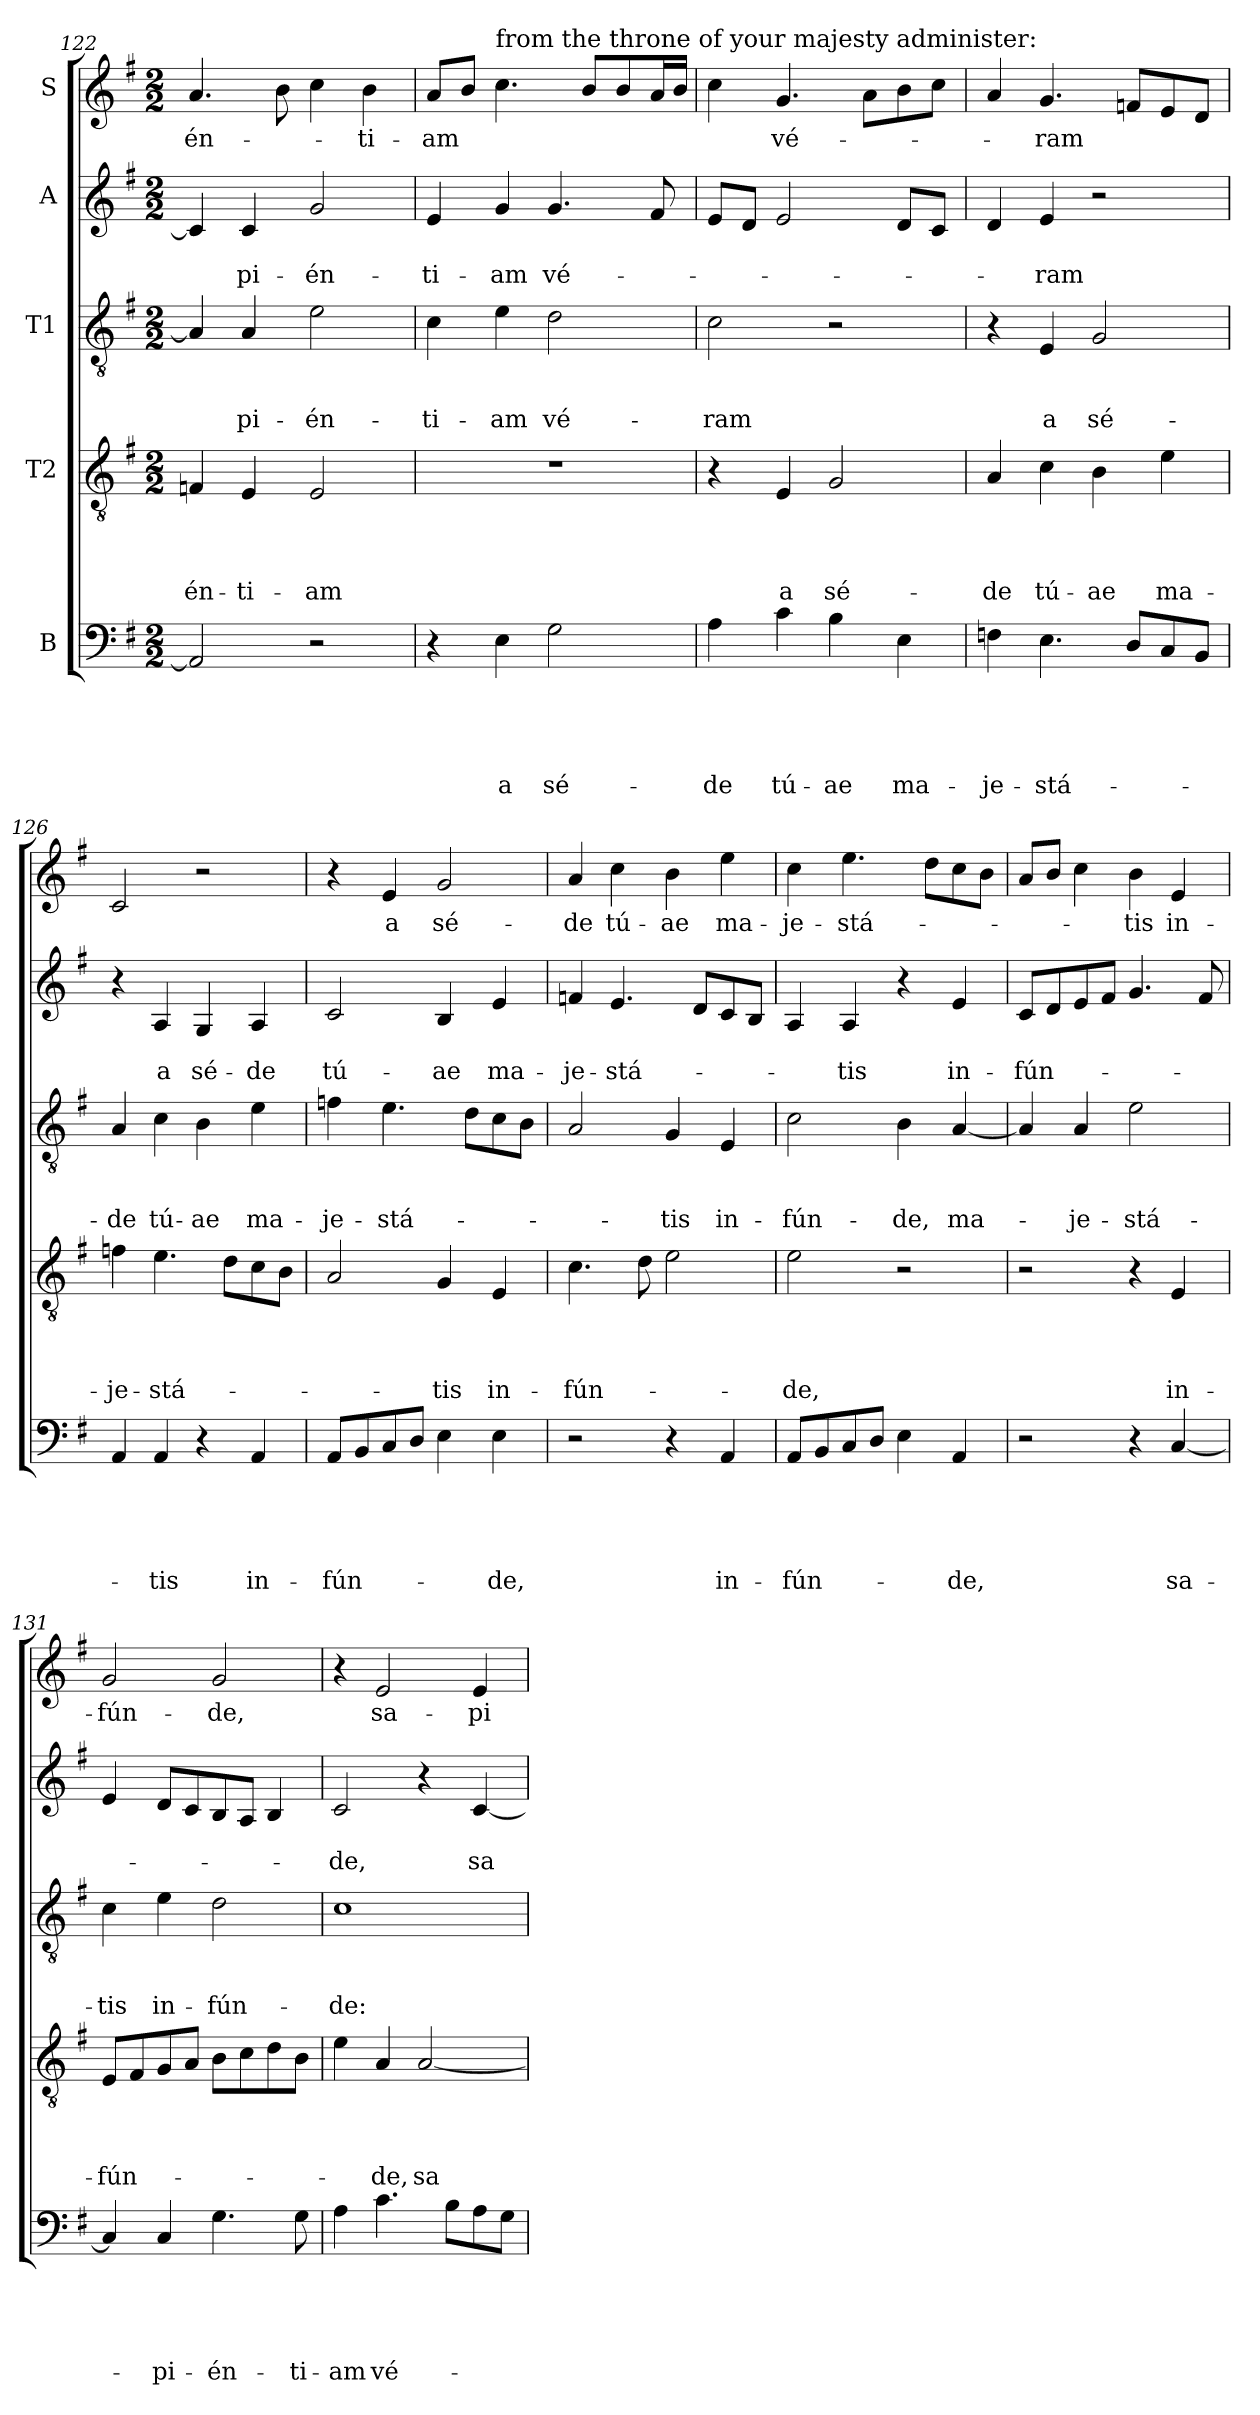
**kern	**text	**text	**text	**text	**text	**kern	**text	**text	**text	**text	**kern	**text	**text	**text	**kern	**text	**text	**kern	**text
*part5	*part5	*part5	*part5	*part5	*part5	*part4	*part4	*part4	*part4	*part4	*part3	*part3	*part3	*part3	*part2	*part2	*part2	*part1	*part1
*staff5	*staff5	*staff5	*staff5	*staff5	*staff5	*staff4	*staff4	*staff4	*staff4	*staff4	*staff3	*staff3	*staff3	*staff3	*staff2	*staff2	*staff2	*staff1	*staff1
*I"B	*	*	*	*	*	*I"T2	*	*	*	*	*I"T1	*	*	*	*I"A	*	*	*I"S	*
*clefF4	*	*	*	*	*	*clefGv2	*	*	*	*	*clefGv2	*	*	*	*clefG2	*	*	*clefG2	*
*k[f#]	*	*	*	*	*	*k[f#]	*	*	*	*	*k[f#]	*	*	*	*k[f#]	*	*	*k[f#]	*
*G:	*	*	*	*	*	*G:	*	*	*	*	*G:	*	*	*	*G:	*	*	*G:	*
*M2/2	*	*	*	*	*	*M2/2	*	*	*	*	*M2/2	*	*	*	*M2/2	*	*	*M2/2	*
=122	=122	=122	=122	=122	=122	=122	=122	=122	=122	=122	=122	=122	=122	=122	=122	=122	=122	=122	=122
!	!	!	!	!	!	!	!	!	!	!LO:LY:b	!	!	!	!	!	!	!	!	!LO:LY:b
2AA/]	.	.	.	.	.	4Fn/	.	.	.	-én-	4A/]	.	.	.	4c/]	.	.	4.a/	-én-
!	!	!	!	!	!	!	!	!	!	!LO:LY:b	!	!	!	!LO:LY:b	!	!	!LO:LY:b	!	!
.	.	.	.	.	.	4E/	.	.	.	-ti-	4A/	.	.	-pi-	4c/	.	-pi-	.	.
.	.	.	.	.	.	.	.	.	.	.	.	.	.	.	.	.	.	8b\	.
!	!	!	!	!	!	!	!	!	!	!LO:LY:b	!	!	!	!LO:LY:b	!	!	!LO:LY:b	!	!
2r	.	.	.	.	.	2E/	.	.	.	-am	2e\	.	.	-én-	2g/	.	-én-	4cc\	.
!	!	!	!	!	!	!	!	!	!	!	!	!	!	!	!	!	!	!	!LO:LY:b
.	.	.	.	.	.	.	.	.	.	.	.	.	.	.	.	.	.	4b\	-ti-
=123	=123	=123	=123	=123	=123	=123	=123	=123	=123	=123	=123	=123	=123	=123	=123	=123	=123	=123	=123
!	!	!	!	!	!	!	!	!	!	!	!	!	!	!LO:LY:b	!	!	!LO:LY:b	!	!LO:LY:b
4r	.	.	.	.	.	1r	.	.	.	.	4c\	.	.	-ti-	4e/	.	-ti-	8a/L	-am
.	.	.	.	.	.	.	.	.	.	.	.	.	.	.	.	.	.	8b/J	.
!	!	!	!	!	!	!	!	!	!	!	!	!	!	!	!	!	!	!LO:TX:a:t=from the throne of your majesty administer&colon;	!
!	!	!	!	!	!LO:LY:b	!	!	!	!	!	!	!	!	!LO:LY:b	!	!	!LO:LY:b	!	!
4E\	.	.	.	.	a	.	.	.	.	.	4e\	.	.	-am	4g/	.	-am	4.cc\	.
!	!	!	!	!	!LO:LY:b	!	!	!	!	!	!	!	!	!LO:LY:b	!	!	!LO:LY:b	!	!
2G\	.	.	.	.	sé-	.	.	.	.	.	2d\	.	.	vé-	4.g/	.	vé-	.	.
.	.	.	.	.	.	.	.	.	.	.	.	.	.	.	.	.	.	8b/L	.
.	.	.	.	.	.	.	.	.	.	.	.	.	.	.	.	.	.	8b/	.
.	.	.	.	.	.	.	.	.	.	.	.	.	.	.	8f#/	.	.	16a/L	.
.	.	.	.	.	.	.	.	.	.	.	.	.	.	.	.	.	.	16b/JJ	.
=124	=124	=124	=124	=124	=124	=124	=124	=124	=124	=124	=124	=124	=124	=124	=124	=124	=124	=124	=124
!	!	!	!	!	!LO:LY:b	!	!	!	!	!	!	!	!	!LO:LY:b	!	!	!	!	!
4A\	.	.	.	.	-de	4r	.	.	.	.	2c\	.	.	-ram	8e/L	.	.	4cc\	.
.	.	.	.	.	.	.	.	.	.	.	.	.	.	.	8d/J	.	.	.	.
!	!	!	!	!	!LO:LY:b	!	!	!	!	!LO:LY:b	!	!	!	!	!	!	!	!	!LO:LY:b
4c\	.	.	.	.	tú-	4E/	.	.	.	a	.	.	.	.	2e/	.	.	4.g/	vé-
!	!	!	!	!	!LO:LY:b	!	!	!	!	!LO:LY:b	!	!	!	!	!	!	!	!	!
4B\	.	.	.	.	-ae	2G/	.	.	.	sé-	2r	.	.	.	.	.	.	.	.
.	.	.	.	.	.	.	.	.	.	.	.	.	.	.	.	.	.	8a\L	.
!	!	!	!	!	!LO:LY:b	!	!	!	!	!	!	!	!	!	!	!	!	!	!
4E\	.	.	.	.	ma-	.	.	.	.	.	.	.	.	.	8d/L	.	.	8b\	.
.	.	.	.	.	.	.	.	.	.	.	.	.	.	.	8c/J	.	.	8cc\J	.
!!LO:LB:g=z
=125	=125	=125	=125	=125	=125	=125	=125	=125	=125	=125	=125	=125	=125	=125	=125	=125	=125	=125	=125
!	!	!	!	!	!LO:LY:b	!	!	!	!	!LO:LY:b	!	!	!	!	!	!	!	!	!
4Fn\	.	.	.	.	-je-	4A/	.	.	.	-de	4r	.	.	.	4d/	.	.	4a/	.
!	!	!	!	!	!LO:LY:b	!	!	!	!	!LO:LY:b	!	!	!	!LO:LY:b	!	!	!LO:LY:b	!	!LO:LY:b
4.E\	.	.	.	.	-stá-	4c\	.	.	.	tú-	4E/	.	.	a	4e/	.	-ram	4.g/	-ram
!	!	!	!	!	!	!	!	!	!	!LO:LY:b	!	!	!	!LO:LY:b	!	!	!	!	!
.	.	.	.	.	.	4B\	.	.	.	-ae	2G/	.	.	sé-	2r	.	.	.	.
8D/L	.	.	.	.	.	.	.	.	.	.	.	.	.	.	.	.	.	8fni/L	.
!	!	!	!	!	!	!	!	!	!	!LO:LY:b	!	!	!	!	!	!	!	!	!
8C/	.	.	.	.	.	4e\	.	.	.	ma-	.	.	.	.	.	.	.	8e/	.
8BB/J	.	.	.	.	.	.	.	.	.	.	.	.	.	.	.	.	.	8d/J	.
=126	=126	=126	=126	=126	=126	=126	=126	=126	=126	=126	=126	=126	=126	=126	=126	=126	=126	=126	=126
!	!	!	!	!	!	!	!	!	!	!LO:LY:b	!	!	!	!LO:LY:b	!	!	!	!	!
4AA/	.	.	.	.	.	4fn\	.	.	.	-je-	4A/	.	.	-de	4r	.	.	2c/	.
!	!	!	!	!	!LO:LY:b	!	!	!	!	!LO:LY:b	!	!	!	!LO:LY:b	!	!	!LO:LY:b	!	!
4AA/	.	.	.	.	-tis	4.e\	.	.	.	-stá-	4c\	.	.	tú-	4A/	.	a	.	.
!	!	!	!	!	!	!	!	!	!	!	!	!	!	!LO:LY:b	!	!	!LO:LY:b	!	!
4r	.	.	.	.	.	.	.	.	.	.	4B\	.	.	-ae	4G/	.	sé-	2r	.
.	.	.	.	.	.	8d\L	.	.	.	.	.	.	.	.	.	.	.	.	.
!	!	!	!	!	!LO:LY:b	!	!	!	!	!	!	!	!	!LO:LY:b	!	!	!LO:LY:b	!	!
4AA/	.	.	.	.	in-	8c\	.	.	.	.	4e\	.	.	ma-	4A/	.	-de	.	.
.	.	.	.	.	.	8B\J	.	.	.	.	.	.	.	.	.	.	.	.	.
=127	=127	=127	=127	=127	=127	=127	=127	=127	=127	=127	=127	=127	=127	=127	=127	=127	=127	=127	=127
!	!	!	!	!	!LO:LY:b	!	!	!	!	!	!	!	!	!LO:LY:b	!	!	!LO:LY:b	!	!
8AA/L	.	.	.	.	-fún-	2A/	.	.	.	.	4fn\	.	.	-je-	2c/	.	tú-	4r	.
8BB/	.	.	.	.	.	.	.	.	.	.	.	.	.	.	.	.	.	.	.
!	!	!	!	!	!	!	!	!	!	!	!	!	!	!LO:LY:b	!	!	!	!	!LO:LY:b
8C/	.	.	.	.	.	.	.	.	.	.	4.e\	.	.	-stá-	.	.	.	4e/	a
8D/J	.	.	.	.	.	.	.	.	.	.	.	.	.	.	.	.	.	.	.
!	!	!	!	!	!	!	!	!	!	!LO:LY:b	!	!	!	!	!	!	!LO:LY:b	!	!LO:LY:b
4E\	.	.	.	.	.	4G/	.	.	.	-tis	.	.	.	.	4B/	.	-ae	2g/	sé-
.	.	.	.	.	.	.	.	.	.	.	8d\L	.	.	.	.	.	.	.	.
!	!	!	!	!	!LO:LY:b	!	!	!	!	!LO:LY:b	!	!	!	!	!	!	!LO:LY:b	!	!
4E\	.	.	.	.	-de,	4E/	.	.	.	in-	8c\	.	.	.	4e/	.	ma-	.	.
.	.	.	.	.	.	.	.	.	.	.	8B\J	.	.	.	.	.	.	.	.
=128	=128	=128	=128	=128	=128	=128	=128	=128	=128	=128	=128	=128	=128	=128	=128	=128	=128	=128	=128
!	!	!	!	!	!	!	!	!	!	!LO:LY:b	!	!	!	!	!	!	!LO:LY:b	!	!LO:LY:b
2r	.	.	.	.	.	4.c\	.	.	.	-fún-	2A/	.	.	.	4fn/	.	-je-	4a/	-de
!	!	!	!	!	!	!	!	!	!	!	!	!	!	!	!	!	!LO:LY:b	!	!LO:LY:b
.	.	.	.	.	.	.	.	.	.	.	.	.	.	.	4.e/	.	-stá-	4cc\	tú-
.	.	.	.	.	.	8d\	.	.	.	.	.	.	.	.	.	.	.	.	.
!	!	!	!	!	!	!	!	!	!	!	!	!	!	!LO:LY:b	!	!	!	!	!LO:LY:b
4r	.	.	.	.	.	2e\	.	.	.	.	4G/	.	.	-tis	.	.	.	4b\	-ae
.	.	.	.	.	.	.	.	.	.	.	.	.	.	.	8d/L	.	.	.	.
!	!	!	!	!	!LO:LY:b	!	!	!	!	!	!	!	!	!LO:LY:b	!	!	!	!	!LO:LY:b
4AA/	.	.	.	.	in-	.	.	.	.	.	4E/	.	.	in-	8c/	.	.	4ee\	ma-
.	.	.	.	.	.	.	.	.	.	.	.	.	.	.	8B/J	.	.	.	.
=129	=129	=129	=129	=129	=129	=129	=129	=129	=129	=129	=129	=129	=129	=129	=129	=129	=129	=129	=129
!	!	!	!	!	!LO:LY:b	!	!	!	!	!LO:LY:b	!	!	!	!LO:LY:b	!	!	!	!	!LO:LY:b
8AA/L	.	.	.	.	-fún-	2e\	.	.	.	-de,	2c\	.	.	-fún-	4A/	.	.	4cc\	-je-
8BB/	.	.	.	.	.	.	.	.	.	.	.	.	.	.	.	.	.	.	.
!	!	!	!	!	!	!	!	!	!	!	!	!	!	!	!	!	!LO:LY:b	!	!LO:LY:b
8C/	.	.	.	.	.	.	.	.	.	.	.	.	.	.	4A/	.	-tis	4.ee\	-stá-
8D/J	.	.	.	.	.	.	.	.	.	.	.	.	.	.	.	.	.	.	.
!	!	!	!	!	!	!	!	!	!	!	!	!	!	!LO:LY:b	!	!	!	!	!
4E\	.	.	.	.	.	2r	.	.	.	.	4B\	.	.	-de,	4r	.	.	.	.
.	.	.	.	.	.	.	.	.	.	.	.	.	.	.	.	.	.	8dd\L	.
!	!	!	!	!	!LO:LY:b	!	!	!	!	!	!	!	!	!LO:LY:b	!	!	!LO:LY:b	!	!
4AA/	.	.	.	.	-de,	.	.	.	.	.	[4A/	.	.	ma-	4e/	.	in-	8cc\	.
.	.	.	.	.	.	.	.	.	.	.	.	.	.	.	.	.	.	8b\J	.
!!LO:PB:g=z
=130	=130	=130	=130	=130	=130	=130	=130	=130	=130	=130	=130	=130	=130	=130	=130	=130	=130	=130	=130
!	!	!	!	!	!	!	!	!	!	!	!	!	!	!	!	!	!LO:LY:b	!	!
2r	.	.	.	.	.	2r	.	.	.	.	4A/]	.	.	.	8c/L	.	-fún-	8a/L	.
.	.	.	.	.	.	.	.	.	.	.	.	.	.	.	8d/	.	.	8b/J	.
!	!	!	!	!	!	!	!	!	!	!	!	!	!	!LO:LY:b	!	!	!	!	!
.	.	.	.	.	.	.	.	.	.	.	4A/	.	.	-je-	8e/	.	.	4cc\	.
.	.	.	.	.	.	.	.	.	.	.	.	.	.	.	8f#/J	.	.	.	.
!	!	!	!	!	!	!	!	!	!	!	!	!	!	!LO:LY:b	!	!	!	!	!LO:LY:b
4r	.	.	.	.	.	4r	.	.	.	.	2e\	.	.	-stá-	4.g/	.	.	4b\	-tis
!	!	!	!	!	!LO:LY:b	!	!	!	!	!LO:LY:b	!	!	!	!	!	!	!	!	!LO:LY:b
[4C/	.	.	.	.	sa-	4E/	.	.	.	in-	.	.	.	.	.	.	.	4e/	in-
.	.	.	.	.	.	.	.	.	.	.	.	.	.	.	8f#/	.	.	.	.
=131	=131	=131	=131	=131	=131	=131	=131	=131	=131	=131	=131	=131	=131	=131	=131	=131	=131	=131	=131
!	!	!	!	!	!	!	!	!	!	!LO:LY:b	!	!	!	!LO:LY:b	!	!	!	!	!LO:LY:b
4C/]	.	.	.	.	.	8E/L	.	.	.	-fún-	4c\	.	.	-tis	4e/	.	.	2g/	-fún-
.	.	.	.	.	.	8F#/	.	.	.	.	.	.	.	.	.	.	.	.	.
!	!	!	!	!	!LO:LY:b	!	!	!	!	!	!	!	!	!LO:LY:b	!	!	!	!	!
4C/	.	.	.	.	-pi-	8G/	.	.	.	.	4e\	.	.	in-	8d/L	.	.	.	.
.	.	.	.	.	.	8A/J	.	.	.	.	.	.	.	.	8c/	.	.	.	.
!	!	!	!	!	!LO:LY:b	!	!	!	!	!	!	!	!	!LO:LY:b	!	!	!	!	!LO:LY:b
4.G\	.	.	.	.	-én-	8B\L	.	.	.	.	2d\	.	.	-fún-	8B/	.	.	2g/	-de,
.	.	.	.	.	.	8c\	.	.	.	.	.	.	.	.	8A/J	.	.	.	.
.	.	.	.	.	.	8d\	.	.	.	.	.	.	.	.	4B/	.	.	.	.
!	!	!	!	!	!LO:LY:b	!	!	!	!	!	!	!	!	!	!	!	!	!	!
8G\	.	.	.	.	-ti-	8B\J	.	.	.	.	.	.	.	.	.	.	.	.	.
=132	=132	=132	=132	=132	=132	=132	=132	=132	=132	=132	=132	=132	=132	=132	=132	=132	=132	=132	=132
!	!	!	!	!	!LO:LY:b	!	!	!	!	!	!	!	!	!LO:LY:b	!	!	!LO:LY:b	!	!
4A\	.	.	.	.	-am	4e\	.	.	.	.	1c	.	.	-de:	2c/	.	-de,	4r	.
!	!	!	!	!	!LO:LY:b	!	!	!	!	!LO:LY:b	!	!	!	!	!	!	!	!	!LO:LY:b
4.c\	.	.	.	.	vé-	4A/	.	.	.	-de,	.	.	.	.	.	.	.	2e/	sa-
!	!	!	!	!	!	!	!	!	!	!LO:LY:b	!	!	!	!	!	!	!	!	!
.	.	.	.	.	.	[2A/	.	.	.	sa-	.	.	.	.	4r	.	.	.	.
8B\L	.	.	.	.	.	.	.	.	.	.	.	.	.	.	.	.	.	.	.
!	!	!	!	!	!	!	!	!	!	!	!	!	!	!	!	!	!LO:LY:b	!	!LO:LY:b
8A\	.	.	.	.	.	.	.	.	.	.	.	.	.	.	[4c/	.	sa-	4e/	-pi-
8G\J	.	.	.	.	.	.	.	.	.	.	.	.	.	.	.	.	.	.	.
=	=	=	=	=	=	=	=	=	=	=	=	=	=	=	=	=	=	=	=
*-	*-	*-	*-	*-	*-	*-	*-	*-	*-	*-	*-	*-	*-	*-	*-	*-	*-	*-	*-
